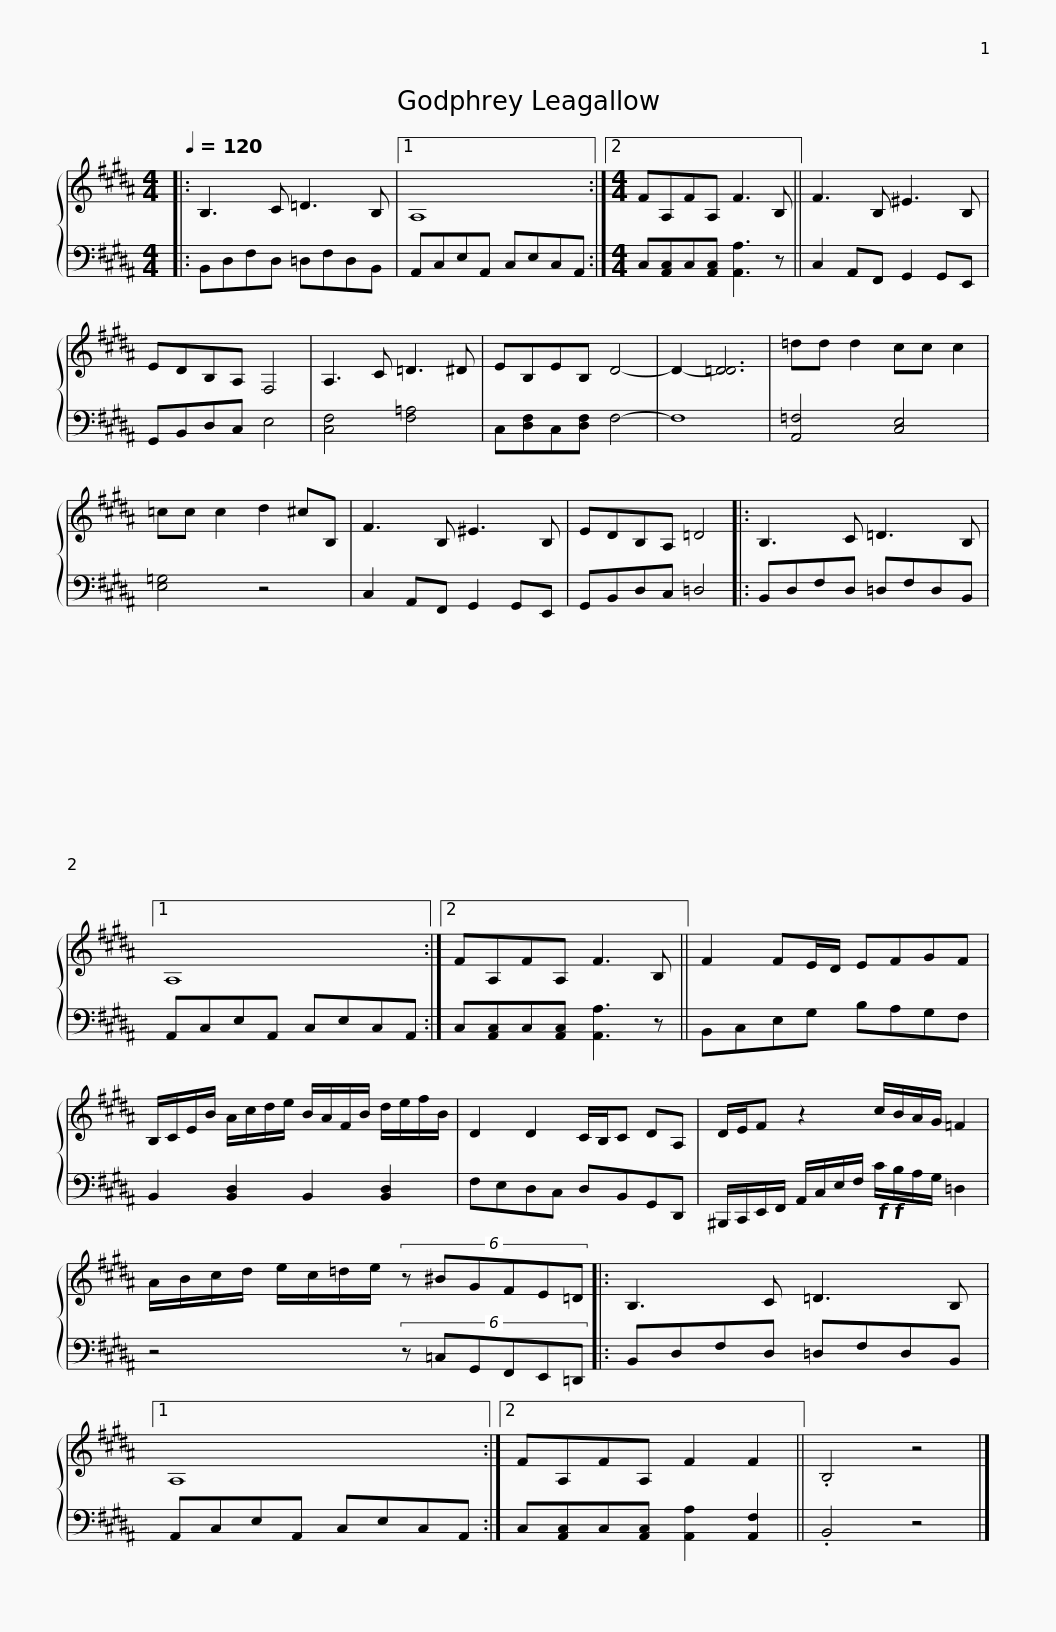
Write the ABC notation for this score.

X:1
%%score { 1 | 2 }
L:1/8
Q:1/4=120
M:4/4
I:linebreak $
K:B
V:1 treble
V:2 bass
V:1
|: B,3 C =D3 B, |1 A,8 :|2[M:4/4] FA,FA, F3 B, || F3 B, ^E3 B, | EDB,A, F,4 |$ %5
 A,3 C =D3 ^D | EB,EB, D4- | D2- [=DD]6 | =dd d2 cc c2 | =cc c2 d2 ^cB, | %10
 F3 B, ^E3 B, |$ EDB,A, =D4 |: B,3 C =D3 B, |1 A,8 :|2 FA,FA, F3 B, || %15
 F2 FE/D/ EFGF |$ B,/C/E/B/ A/c/d/e/ B/A/F/B/ d/e/f/B/ | D2 D2 C/B,/C DA, | D/E/F z2 c/B/A/G/ =F2 |$ A/B/c/d/ e/c/=d/e/ (6:4:6z ^BGFE=D |: %20
 B,3 C =D3 B, |1 A,8 :|2 FA,FA, F2 F2 || .B,4 z4 |] %24
V:2
|: B,,D,F,D, =D,F,D,B,, |1 A,,C,E,A,, C,E,C,A,, :|2[M:4/4] C,[A,,C,]C,[A,,C,] [A,,A,]3 z || C,2 A,,F,, G,,2 G,,E,, | G,,B,,D,C, E,4 |$ %5
 [C,F,]4 [F,=A,]4 | C,[D,F,]C,[D,F,] F,4- | F,8 | [A,,=F,]4 [C,E,]4 | [E,=G,]4 z4 | %10
 C,2 A,,F,, G,,2 G,,E,, |$ G,,B,,D,C, =D,4 |: B,,D,F,D, =D,F,D,B,, |1 A,,C,E,A,, C,E,C,A,, :|2 C,[A,,C,]C,[A,,C,] [A,,A,]3 z || %15
 B,,C,E,G, B,A,G,F, |$ B,,2 [B,,D,]2 B,,2 [B,,D,]2 | F,E,D,C, D,B,,G,,D,, | ^B,,,/C,,/E,,/F,,/ A,,/C,/E,/F,/!f!!f! C/B,/A,/G,/ =D,2 |$ z4 (6:4:6z =C,G,,F,,E,,=D,, |: %20
 B,,D,F,D, =D,F,D,B,, |1 A,,C,E,A,, C,E,C,A,, :|2 C,[A,,C,]C,[A,,C,] [A,,A,]2 [A,,F,]2 || .B,,4 z4 |] %24
